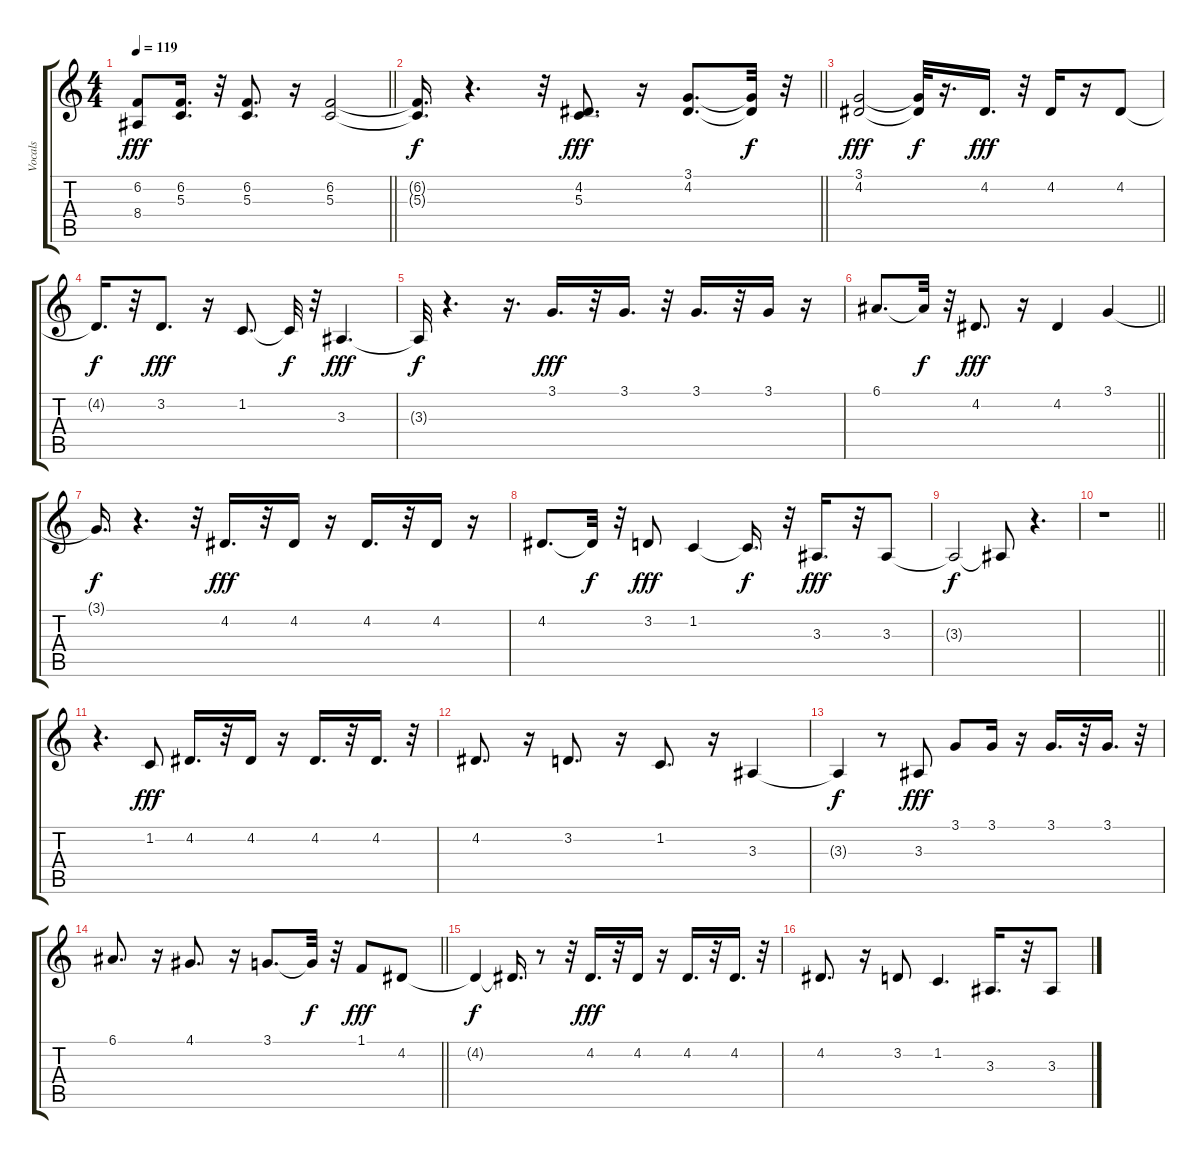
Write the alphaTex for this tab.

\track ("Vocals" "Vocals") {instrument altosax}
\staff {score tabs}
\tuning (E4 B3 G3 D3 A2 E2) {hide}
\ts (4 4)
\tempo 119
\clef g2
\barLineRight lightlight
\ks c
(6.2 8.4).8{dy fff} (6.2 5.3).16{d} r.32 (6.2 5.3).8{d} r.16 (6.2 5.3).2 |
\barLineRight lightlight
(6.2{t} 5.3{t}).16{d dy f} r.4{d} r.32 (4.2 5.3).8{d dy fff} r.16 (3.1 4.2).8{d} (3.1{t} 4.2{t}).32{dy f} r.32 |
(3.1 4.2).2{dy fff} (3.1{t} 4.2{t}).32{dy f} r.16{d} 4.2.16{d dy fff} r.32 4.2.16 r.16 4.2.8 |
4.2{t}.16{d dy f} r.32 3.2.8{d dy fff} r.16 1.2.8{d} 1.2{t}.32{dy f} r.32 3.3.4{d dy fff} |
3.3{t}.32{dy f} r.4{d} r.16{d} 3.1.16{d dy fff} r.32 3.1.16{d} r.32 3.1.16{d} r.32 3.1.16 r.16 |
\barLineRight lightlight
6.1.8{d} 6.1{t}.32{dy f} r.32 4.2.8{d dy fff} r.16 4.2.4 3.1.4 |
3.1{t}.16{d dy f} r.4{d} r.32 4.2.16{d dy fff} r.32 4.2.16 r.16 4.2.16{d} r.32 4.2.16 r.16 |
4.2.8{d} 4.2{t}.32{dy f} r.32 3.2.8{dy fff} 1.2.4 1.2{t}.16{d dy f} r.32 3.3.16{d dy fff} r.32 3.3.8 |
3.3{t}.2{dy f} 3.3{t}.8 r.4{d} |
\barLineRight lightlight
r.1 |
r.4{d} 1.2.8{dy fff} 4.2.16{d} r.32 4.2.16 r.16 4.2.16{d} r.32 4.2.16{d} r.32 |
4.2.8{d} r.16 3.2.8{d} r.16 1.2.8{d} r.16 3.3.4 |
3.3{t}.4{dy f} r.8 3.3.8{dy fff} 3.1.8 3.1.16 r.16 3.1.16{d} r.32 3.1.16{d} r.32 |
\barLineRight lightlight
6.1.8{d} r.16 4.1.8{d} r.16 3.1.8{d} 3.1{t}.32{dy f} r.32 1.1.8{dy fff} 4.2.8 |
4.2{t}.4{dy f} 4.2{t}.16{d} r.8 r.32 4.2.16{d dy fff} r.32 4.2.16 r.16 4.2.16{d} r.32 4.2.16{d} r.32 |
4.2.8{d} r.16 3.2.8 1.2.4{d} 3.3.16{d} r.32 3.3.8
